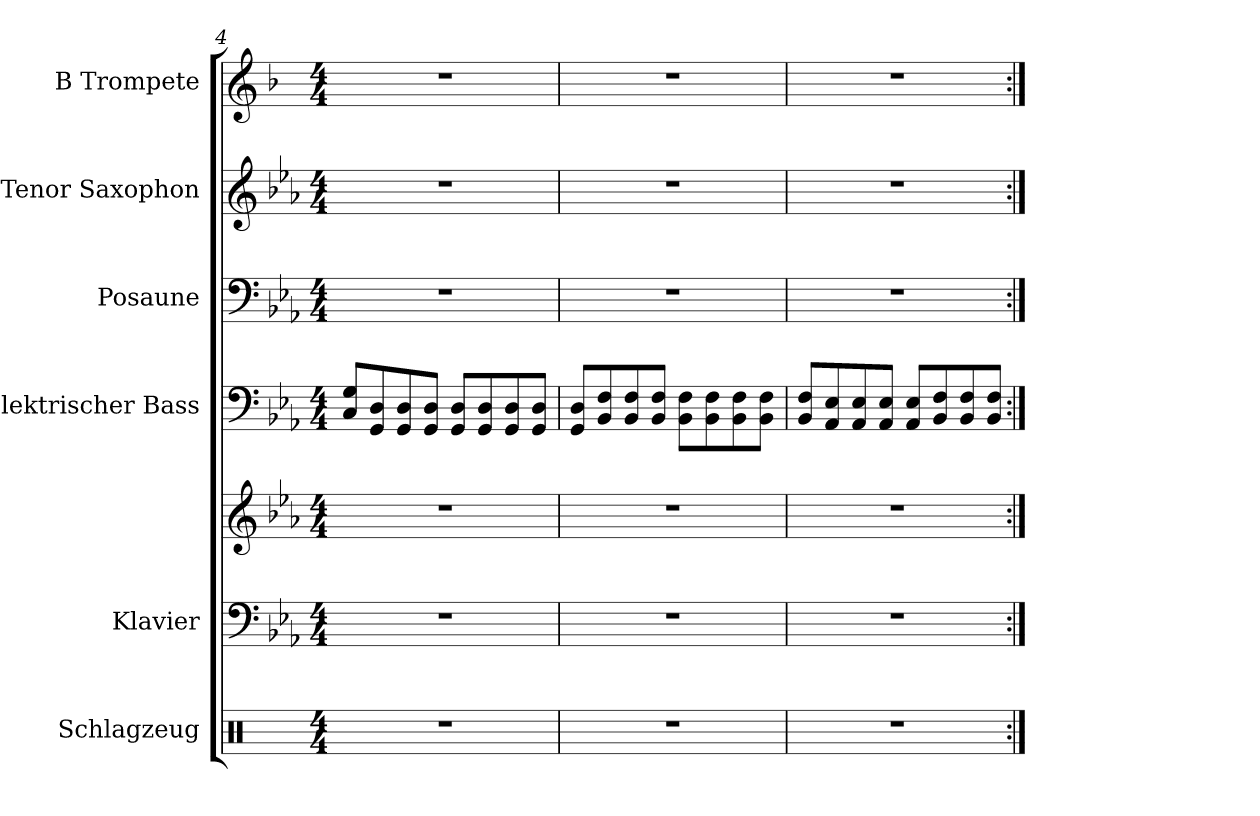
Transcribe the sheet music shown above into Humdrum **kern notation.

**kern	**kern	**kern	**kern	**kern	**kern	**kern
*part6	*part5	*part5	*part4	*part3	*part2	*part1
*staff7	*staff6	*staff5	*staff4	*staff3	*staff2	*staff1
*I"Schlagzeug	*I"Klavier	*	*I"Elektrischer Bass	*I"Posaune	*I"Tenor Saxophon	*I"B Trompete
*I'Slzg.	*I'Klav.	*	*I'E-B.	*I'Psn.	*I'T. Sax.	*I'B Tpt.
*clefX	*clefF4	*clefG2	*clefF4	*clefF4	*clefG2	*clefG2
*	*	*	*ITrd7c12	*	*ITrd8c14	*ITrd1c2
*k[]	*k[b-e-a-]	*k[b-e-a-]	*k[b-e-a-]	*k[b-e-a-]	*k[b-e-a-]	*k[b-e-a-]
*M4/4	*M4/4	*M4/4	*M4/4	*M4/4	*M4/4	*M4/4
=4	=4	=4	=4	=4	=4	=4
1r	1r	1r	8CC/ 8GG/L	1r	1r	1r
.	.	.	8GGG/ 8DD/	.	.	.
.	.	.	8GGG/ 8DD/	.	.	.
.	.	.	8GGG/ 8DD/J	.	.	.
.	.	.	8GGG/ 8DD/L	.	.	.
.	.	.	8GGG/ 8DD/	.	.	.
.	.	.	8GGG/ 8DD/	.	.	.
.	.	.	8GGG/ 8DD/J	.	.	.
=5	=5	=5	=5	=5	=5	=5
1r	1r	1r	8GGG/ 8DD/L	1r	1r	1r
.	.	.	8BBB-/ 8FF/	.	.	.
.	.	.	8BBB-/ 8FF/	.	.	.
.	.	.	8BBB-/ 8FF/J	.	.	.
.	.	.	8BBB-\ 8FF\L	.	.	.
.	.	.	8BBB-\ 8FF\	.	.	.
.	.	.	8BBB-\ 8FF\	.	.	.
.	.	.	8BBB-\ 8FF\J	.	.	.
=6	=6	=6	=6	=6	=6	=6
1r	1r	1r	8BBB-/ 8FF/L	1r	1r	1r
.	.	.	8AAA-/ 8EE-/	.	.	.
.	.	.	8AAA-/ 8EE-/	.	.	.
.	.	.	8AAA-/ 8EE-/J	.	.	.
.	.	.	8AAA-/ 8EE-/L	.	.	.
.	.	.	8BBB-/ 8FF/	.	.	.
.	.	.	8BBB-/ 8FF/	.	.	.
.	.	.	8BBB-/ 8FF/J	.	.	.
=:|!	=:|!	=:|!	=:|!	=:|!	=:|!	=:|!
*-	*-	*-	*-	*-	*-	*-
